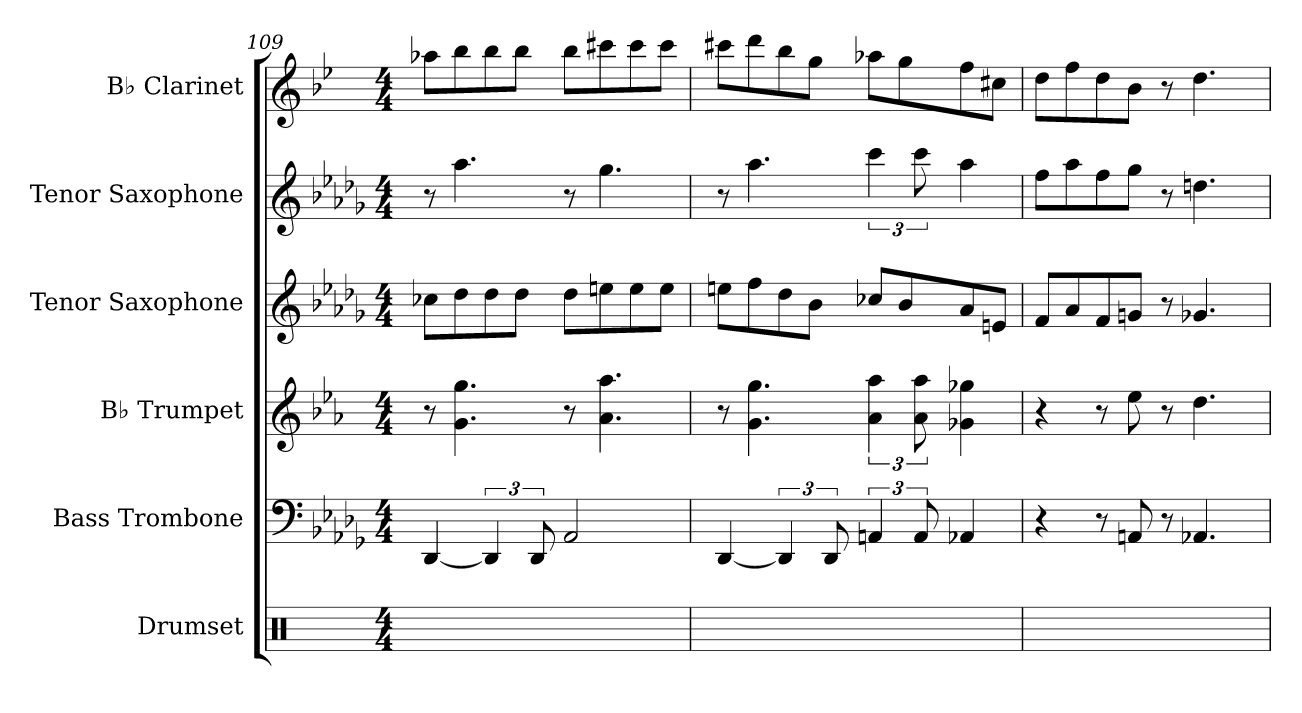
**kern	**kern	**kern	**kern	**kern	**kern
*part6	*part5	*part4	*part3	*part2	*part1
*staff6	*staff5	*staff4	*staff3	*staff2	*staff1
*I"Drumset	*I"Bass Trombone	*I"B♭ Trumpet	*I"Tenor Saxophone	*I"Tenor Saxophone	*I"B♭ Clarinet
*I'D. Set	*I'B. Tbn.	*I'B♭ Tpt.	*I'T. Sax.	*I'T. Sax.	*I'B♭ Cl.
*clefX	*clefF4	*clefG2	*clefG2	*clefG2	*clefG2
*	*	*ITrd1c2	*ITrd8c14	*ITrd8c14	*ITrd5c9
*k[]	*k[b-e-a-d-g-]	*k[b-e-a-d-g-]	*k[b-e-a-d-g-]	*k[b-e-a-d-g-]	*k[b-e-a-d-g-]
*M4/4	*M4/4	*M4/4	*M4/4	*M4/4	*M4/4
=109	=109	=109	=109	=109	=109
4R	[4DD-/	8r	8c-X\L	8r	8cc-X\L
.	.	4.f\ 4.ff\	8d-\	4.a-\	8dd-\
4R	6DD-/]	.	8d-\	.	8dd-\
.	.	.	8d-\J	.	8dd-\J
.	12DD-/	.	.	.	.
4R	2AA-/	8r	8d-\L	8r	8dd-\L
.	.	4.g-\ 4.gg-\	8en\	4.g-\	8een\
4R	.	.	8e\	.	8ee\
.	.	.	8e\J	.	8ee\J
!!LO:PB:g=z
=110	=110	=110	=110	=110	=110
4R	[4DD-/	8r	8en\L	8r	8een\L
.	.	4.f\ 4.ff\	8f\	4.a-\	8ff\
4R	6DD-/]	.	8d-\	.	8dd-\
.	.	.	8B-\J	.	8b-\J
.	12DD-/	.	.	.	.
4R	6AAn/	6g-\ 6gg-\	8c-X/L	6cc\	8cc-X\L
.	.	.	8B-/	.	8b-\
.	12AA/	12g-\ 12gg-\	.	12cc\	.
4R	4AA-X/	4f-X\ 4ff-X\	8A-/	4a-\	8a-\
.	.	.	8En/J	.	8en\J
=111	=111	=111	=111	=111	=111
4R	4r	4r	8F/L	8f\L	8f\L
.	.	.	8A-/	8a-\	8a-\
4R	8r	8r	8F/	8f\	8f\
.	8AAn/	8dd-\	8Gn/J	8g-\J	8d-\J
4R	8r	8r	8r	8r	8r
.	4.AA-X/	4.cc\	4.G-X/	4.dn\	4.f\
4R	.	.	.	.	.
=	=	=	=	=	=
*-	*-	*-	*-	*-	*-
